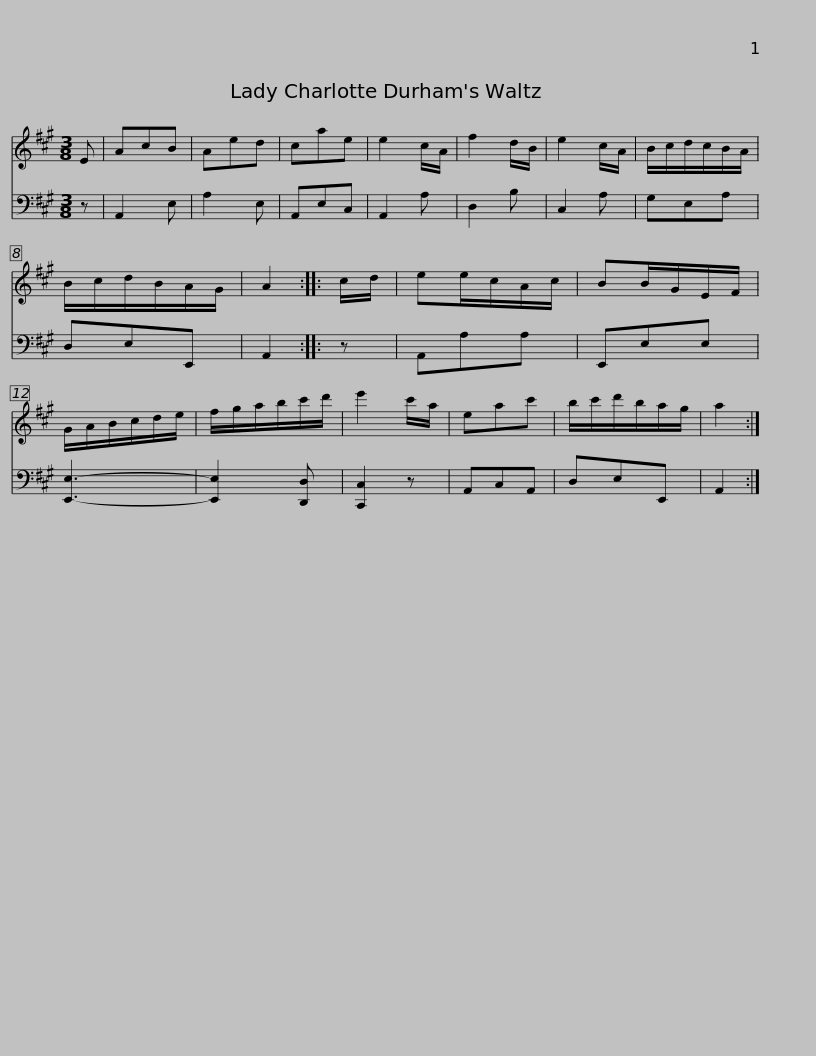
X:1
%%score 1 2
L:1/8
M:3/8
I:linebreak $
K:A
V:1 treble
V:2 bass
V:1
 E | AcB | Aed | cae | e2 c/A/ | %5
 f2 d/B/ | e2 c/A/ | B/c/d/c/B/A/ | B/c/d/B/A/G/ | A2 :: %10
 c/d/ | ee/c/A/c/ |$ BB/G/E/F/ | G/A/B/c/d/e/ | f/g/a/b/c'/d'/ | %15
 e'2 c'/a/ | eac' | b/c'/d'/b/a/g/ | a2 :| %19
V:2
 z | A,,2 E, | A,2 E, | A,,E,C, | A,,2 A, | %5
 D,2 B, | C,2 A, | G,E,A, | D,E,E,, | A,,2 :: %10
 z | A,,A,A, |$ E,,E,E, | [E,,E,]3- | [E,,E,]2 [D,,D,] | %15
 [C,,C,]2 z | A,,C,A,, | D,E,E,, | A,,2 :| %19
